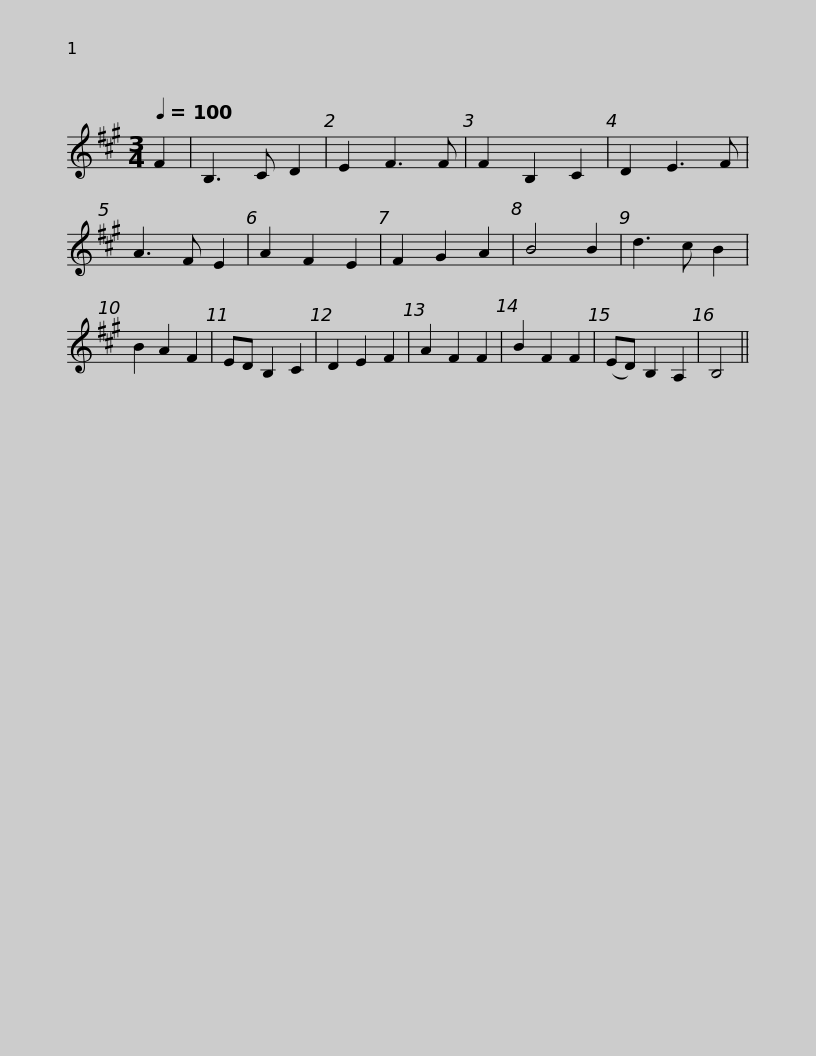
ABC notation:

X:1
L:1/8
Q:1/4=100
M:3/4
I:linebreak $
K:A
V:1 treble
V:1
 F2 | B,3 C D2 | E2 F3 F | F2 B,2 C2 | D2 E3 F | %5
 A3 F E2 | A2 F2 E2 | F2 G2 A2 | B4 B2 | d3 c B2 | %10
 B2 A2 F2 |$ ED B,2 C2 | D2 E2 F2 | A2 F2 F2 | B2 F2 F2 | %15
 (ED) B,2 A,2 | B,4 || %17
